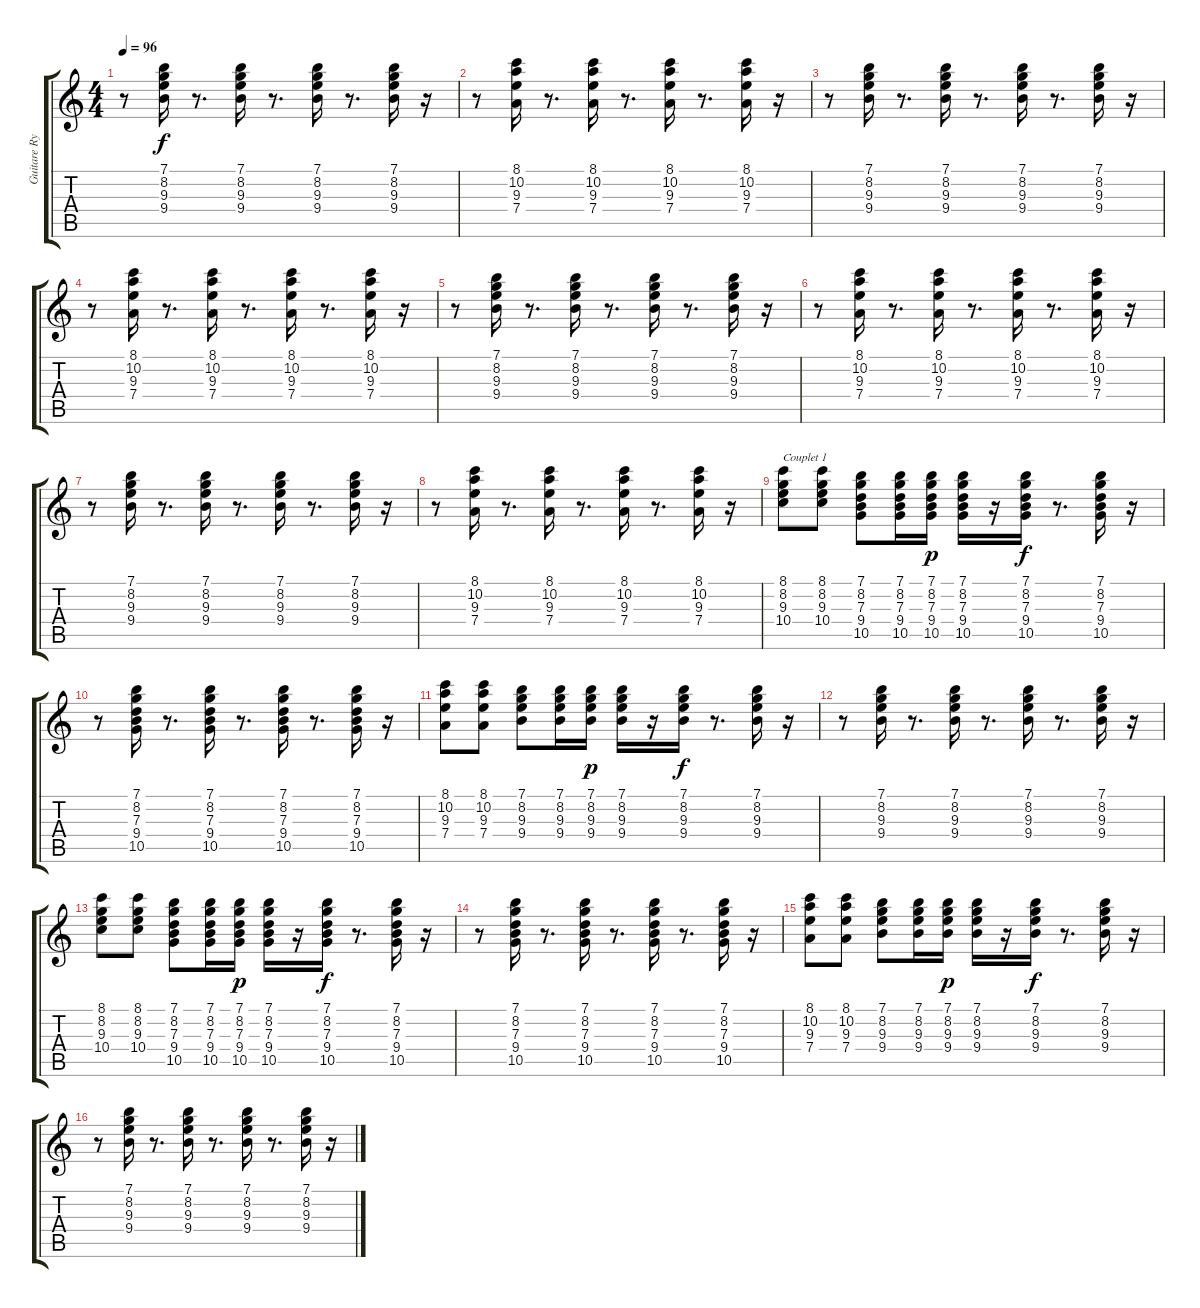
\track ("Guitare Ryhtmique" "Guitare Ry") {instrument acousticguitarsteel}
\staff {score tabs}
\tuning (E4 B3 G3 D3 A2 E2) {hide}
\ts (4 4)
\tempo 96
\clef g2
\ks c
r.8{dy f instrument acousticguitarsteel} (7.1 8.2 9.3 9.4).16 r.8{d} (7.1 8.2 9.3 9.4).16 r.8{d} (7.1 8.2 9.3 9.4).16 r.8{d} (7.1 8.2 9.3 9.4).16 r.16 |
r.8 (8.1 10.2 9.3 7.4).16 r.8{d} (8.1 10.2 9.3 7.4).16 r.8{d} (8.1 10.2 9.3 7.4).16 r.8{d} (8.1 10.2 9.3 7.4).16 r.16 |
r.8 (7.1 8.2 9.3 9.4).16 r.8{d} (7.1 8.2 9.3 9.4).16 r.8{d} (7.1 8.2 9.3 9.4).16 r.8{d} (7.1 8.2 9.3 9.4).16 r.16 |
r.8 (8.1 10.2 9.3 7.4).16 r.8{d} (8.1 10.2 9.3 7.4).16 r.8{d} (8.1 10.2 9.3 7.4).16 r.8{d} (8.1 10.2 9.3 7.4).16 r.16 |
r.8 (7.1 8.2 9.3 9.4).16 r.8{d} (7.1 8.2 9.3 9.4).16 r.8{d} (7.1 8.2 9.3 9.4).16 r.8{d} (7.1 8.2 9.3 9.4).16 r.16 |
r.8 (8.1 10.2 9.3 7.4).16 r.8{d} (8.1 10.2 9.3 7.4).16 r.8{d} (8.1 10.2 9.3 7.4).16 r.8{d} (8.1 10.2 9.3 7.4).16 r.16 |
r.8 (7.1 8.2 9.3 9.4).16 r.8{d} (7.1 8.2 9.3 9.4).16 r.8{d} (7.1 8.2 9.3 9.4).16 r.8{d} (7.1 8.2 9.3 9.4).16 r.16 |
r.8 (8.1 10.2 9.3 7.4).16 r.8{d} (8.1 10.2 9.3 7.4).16 r.8{d} (8.1 10.2 9.3 7.4).16 r.8{d} (8.1 10.2 9.3 7.4).16 r.16 |
(8.1 8.2 9.3 10.4).8{txt "Couplet 1"} (8.1 8.2 9.3 10.4).8 (7.1 8.2 7.3 9.4 10.5).8 (7.1 8.2 7.3 9.4 10.5).16 (7.1 8.2 7.3 9.4 10.5).16{dy p} (7.1 8.2 7.3 9.4 10.5).16 r.16 (7.1 8.2 7.3 9.4 10.5).16{dy f} r.8{d} (7.1 8.2 7.3 9.4 10.5).16 r.16 |
r.8 (7.1 8.2 7.3 9.4 10.5).16 r.8{d} (7.1 8.2 7.3 9.4 10.5).16 r.8{d} (7.1 8.2 7.3 9.4 10.5).16 r.8{d} (7.1 8.2 7.3 9.4 10.5).16 r.16 |
(8.1 10.2 9.3 7.4).8 (8.1 10.2 9.3 7.4).8 (7.1 8.2 9.3 9.4).8 (7.1 8.2 9.3 9.4).16 (7.1 8.2 9.3 9.4).16{dy p} (7.1 8.2 9.3 9.4).16 r.16 (7.1 8.2 9.3 9.4).16{dy f} r.8{d} (7.1 8.2 9.3 9.4).16 r.16 |
r.8 (7.1 8.2 9.3 9.4).16 r.8{d} (7.1 8.2 9.3 9.4).16 r.8{d} (7.1 8.2 9.3 9.4).16 r.8{d} (7.1 8.2 9.3 9.4).16 r.16 |
(8.1 8.2 9.3 10.4).8 (8.1 8.2 9.3 10.4).8 (7.1 8.2 7.3 9.4 10.5).8 (7.1 8.2 7.3 9.4 10.5).16 (7.1 8.2 7.3 9.4 10.5).16{dy p} (7.1 8.2 7.3 9.4 10.5).16 r.16 (7.1 8.2 7.3 9.4 10.5).16{dy f} r.8{d} (7.1 8.2 7.3 9.4 10.5).16 r.16 |
r.8 (7.1 8.2 7.3 9.4 10.5).16 r.8{d} (7.1 8.2 7.3 9.4 10.5).16 r.8{d} (7.1 8.2 7.3 9.4 10.5).16 r.8{d} (7.1 8.2 7.3 9.4 10.5).16 r.16 |
(8.1 10.2 9.3 7.4).8 (8.1 10.2 9.3 7.4).8 (7.1 8.2 9.3 9.4).8 (7.1 8.2 9.3 9.4).16 (7.1 8.2 9.3 9.4).16{dy p} (7.1 8.2 9.3 9.4).16 r.16 (7.1 8.2 9.3 9.4).16{dy f} r.8{d} (7.1 8.2 9.3 9.4).16 r.16 |
r.8 (7.1 8.2 9.3 9.4).16 r.8{d} (7.1 8.2 9.3 9.4).16 r.8{d} (7.1 8.2 9.3 9.4).16 r.8{d} (7.1 8.2 9.3 9.4).16 r.16
